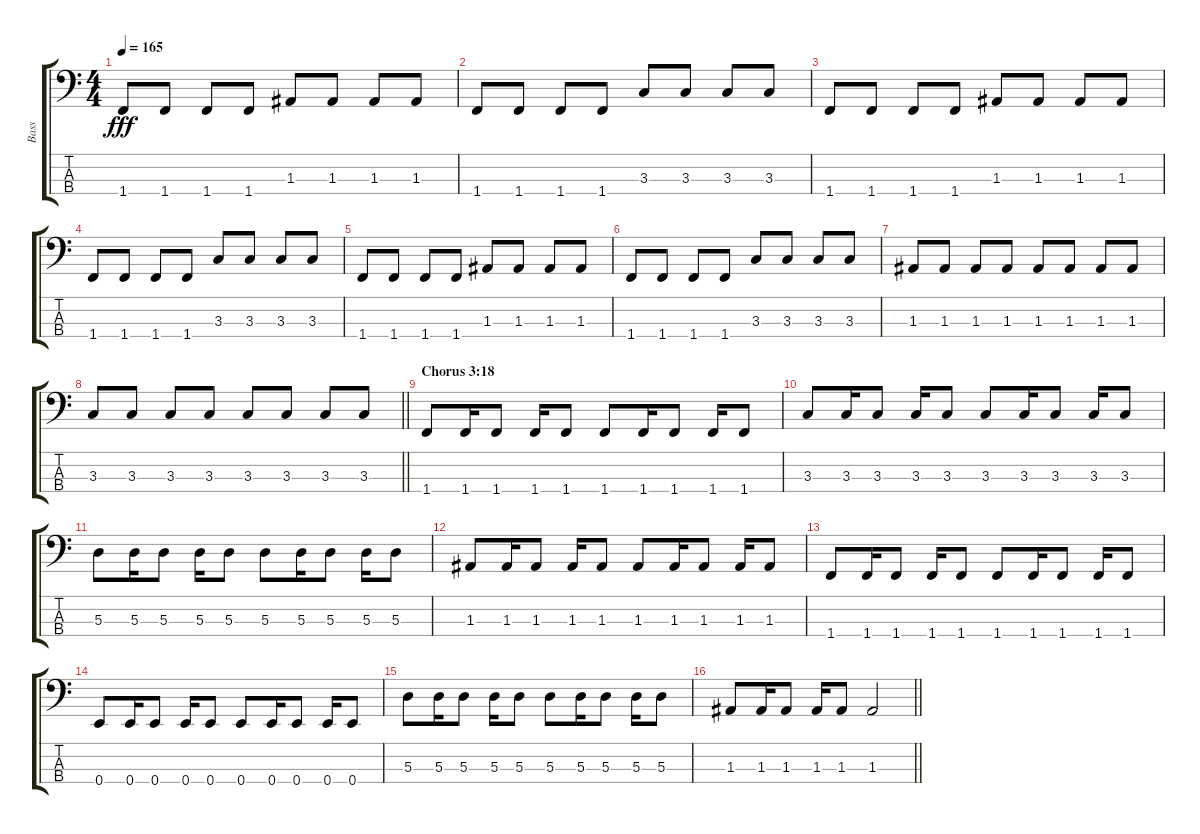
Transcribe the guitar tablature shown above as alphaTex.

\track ("Bass" "Bass") {instrument electricbasspick}
\staff {score tabs}
\tuning (G2 D2 A1 E1) {hide}
\ts (4 4)
\tempo 165
\clef f4
\ks c
1.4.8{dy fff} 1.4.8 1.4.8 1.4.8 1.3.8 1.3.8 1.3.8 1.3.8 |
1.4.8 1.4.8 1.4.8 1.4.8 3.3.8 3.3.8 3.3.8 3.3.8 |
1.4.8 1.4.8 1.4.8 1.4.8 1.3.8 1.3.8 1.3.8 1.3.8 |
1.4.8 1.4.8 1.4.8 1.4.8 3.3.8 3.3.8 3.3.8 3.3.8 |
1.4.8 1.4.8 1.4.8 1.4.8 1.3.8 1.3.8 1.3.8 1.3.8 |
1.4.8 1.4.8 1.4.8 1.4.8 3.3.8 3.3.8 3.3.8 3.3.8 |
1.3.8 1.3.8 1.3.8 1.3.8 1.3.8 1.3.8 1.3.8 1.3.8 |
\barLineRight lightlight
3.3.8 3.3.8 3.3.8 3.3.8 3.3.8 3.3.8 3.3.8 3.3.8 |
\section ("" "Chorus 3:18")
1.4.8 1.4.16 1.4.8 1.4.16 1.4.8 1.4.8 1.4.16 1.4.8 1.4.16 1.4.8 |
3.3.8 3.3.16 3.3.8 3.3.16 3.3.8 3.3.8 3.3.16 3.3.8 3.3.16 3.3.8 |
5.3.8 5.3.16 5.3.8 5.3.16 5.3.8 5.3.8 5.3.16 5.3.8 5.3.16 5.3.8 |
1.3.8 1.3.16 1.3.8 1.3.16 1.3.8 1.3.8 1.3.16 1.3.8 1.3.16 1.3.8 |
1.4.8 1.4.16 1.4.8 1.4.16 1.4.8 1.4.8 1.4.16 1.4.8 1.4.16 1.4.8 |
0.4.8 0.4.16 0.4.8 0.4.16 0.4.8 0.4.8 0.4.16 0.4.8 0.4.16 0.4.8 |
5.3.8 5.3.16 5.3.8 5.3.16 5.3.8 5.3.8 5.3.16 5.3.8 5.3.16 5.3.8 |
\barLineRight lightlight
1.3.8 1.3.16 1.3.8 1.3.16 1.3.8 1.3.2
